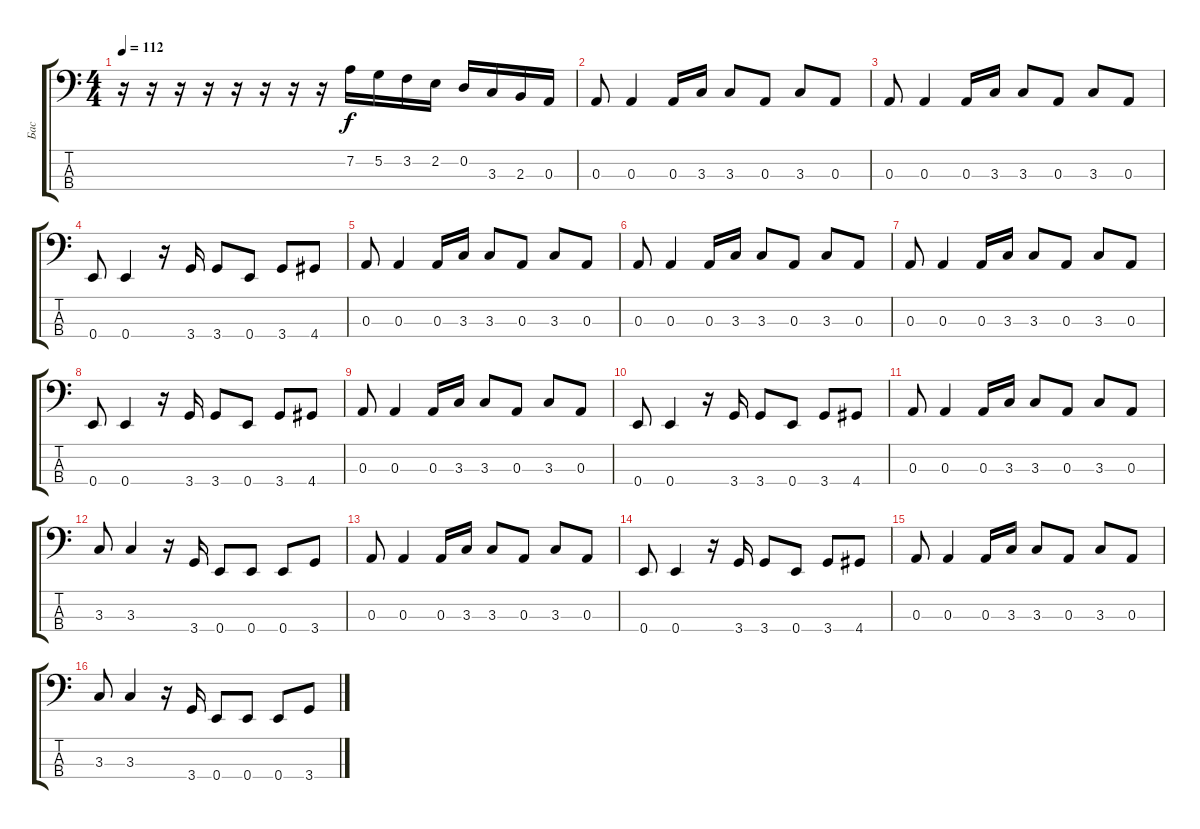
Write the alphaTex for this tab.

\track ("Бас" "Бас") {instrument electricbassfinger}
\staff {score tabs}
\tuning (G2 D2 A1 E1) {hide}
\ts (4 4)
\tempo 112
\clef f4
\ks c
r.16{dy mp} r.16 r.16 r.16 r.16 r.16 r.16 r.16 7.2.16{dy f} 5.2.16 3.2.16 2.2.16 0.2.16 3.3.16 2.3.16 0.3.16 |
0.3.8 0.3.4 0.3.16 3.3.16 3.3.8 0.3.8 3.3.8 0.3.8 |
0.3.8 0.3.4 0.3.16 3.3.16 3.3.8 0.3.8 3.3.8 0.3.8 |
0.4.8 0.4.4 r.16 3.4.16 3.4.8 0.4.8 3.4.8 4.4.8 |
0.3.8 0.3.4 0.3.16 3.3.16 3.3.8 0.3.8 3.3.8 0.3.8 |
0.3.8 0.3.4 0.3.16 3.3.16 3.3.8 0.3.8 3.3.8 0.3.8 |
0.3.8 0.3.4 0.3.16 3.3.16 3.3.8 0.3.8 3.3.8 0.3.8 |
0.4.8 0.4.4 r.16 3.4.16 3.4.8 0.4.8 3.4.8 4.4.8 |
0.3.8 0.3.4 0.3.16 3.3.16 3.3.8 0.3.8 3.3.8 0.3.8 |
0.4.8 0.4.4 r.16 3.4.16 3.4.8 0.4.8 3.4.8 4.4.8 |
0.3.8 0.3.4 0.3.16 3.3.16 3.3.8 0.3.8 3.3.8 0.3.8 |
3.3.8 3.3.4 r.16 3.4.16 0.4.8 0.4.8 0.4.8 3.4.8 |
0.3.8 0.3.4 0.3.16 3.3.16 3.3.8 0.3.8 3.3.8 0.3.8 |
0.4.8 0.4.4 r.16 3.4.16 3.4.8 0.4.8 3.4.8 4.4.8 |
0.3.8 0.3.4 0.3.16 3.3.16 3.3.8 0.3.8 3.3.8 0.3.8 |
3.3.8 3.3.4 r.16 3.4.16 0.4.8 0.4.8 0.4.8 3.4.8
